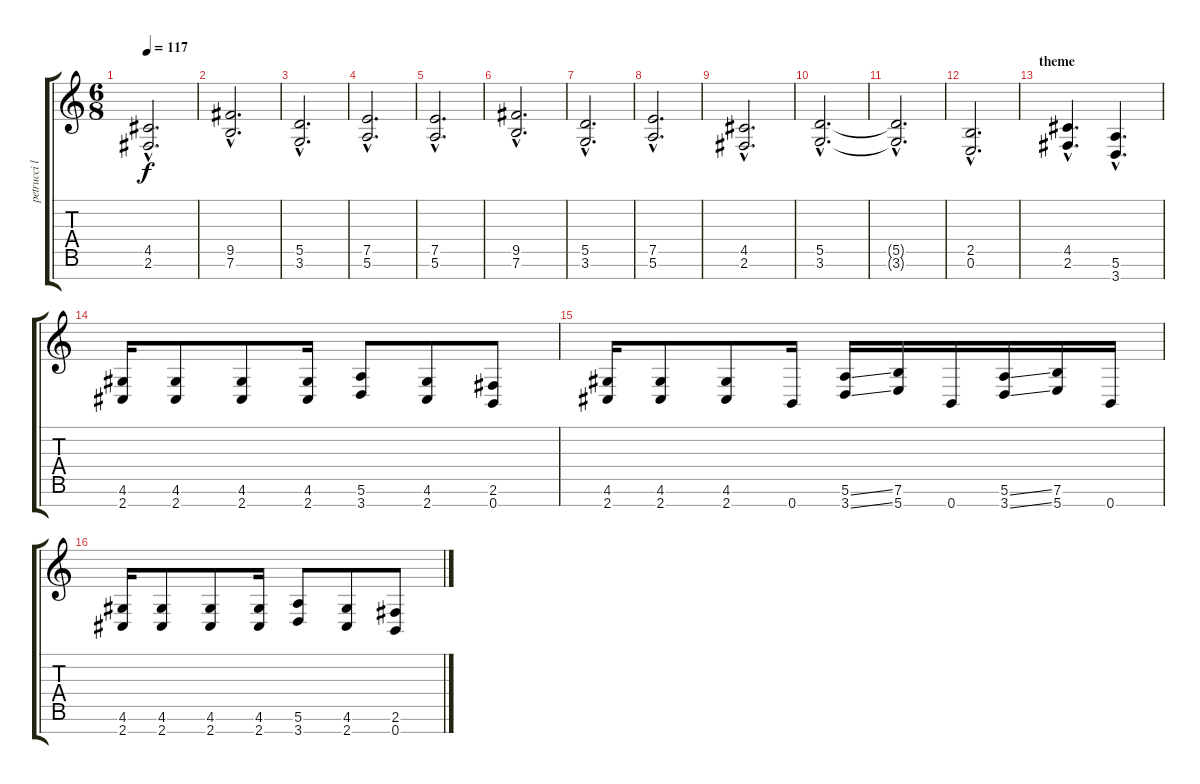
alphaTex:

\track ("petrucci lead 7str." "petrucci l") {instrument distortionguitar}
\staff {score tabs}
\tuning (E4 B3 G3 D3 A2 E2 B1) {hide}
\ts (6 8)
\tempo 117
\clef g2
\ks c
(4.5{hac} 2.6{hac}).2{d dy f} |
(9.5{hac} 7.6{hac}).2{d} |
(5.5{hac} 3.6{hac}).2{d} |
(7.5{hac} 5.6{hac}).2{d} |
(7.5{hac} 5.6{hac}).2{d} |
(9.5{hac} 7.6{hac}).2{d} |
(5.5{hac} 3.6{hac}).2{d} |
(7.5{hac} 5.6{hac}).2{d} |
(4.5{hac} 2.6{hac}).2{d} |
(5.5{hac} 3.6{hac}).2{d} |
(5.5{hac t} 3.6{hac t}).2{d} |
(2.5{hac} 0.6{hac}).2{d} |
\section ("" "theme ")
(4.5{hac} 2.6{hac}).4{d} (5.6{hac} 3.7{hac}).4{d} |
(4.6 2.7).16 (4.6 2.7).8 (4.6 2.7).8 (4.6 2.7).16 (5.6 3.7).8 (4.6 2.7).8 (2.6 0.7).8 |
(4.6 2.7).16 (4.6 2.7).8 (4.6 2.7).8 0.7.16 (5.6{ss} 3.7{ss}).16 (7.6 5.7).16 0.7.16 (5.6{ss} 3.7{ss}).16 (7.6 5.7).16 0.7.16 |
(4.6 2.7).16 (4.6 2.7).8 (4.6 2.7).8 (4.6 2.7).16 (5.6 3.7).8 (4.6 2.7).8 (2.6 0.7).8
